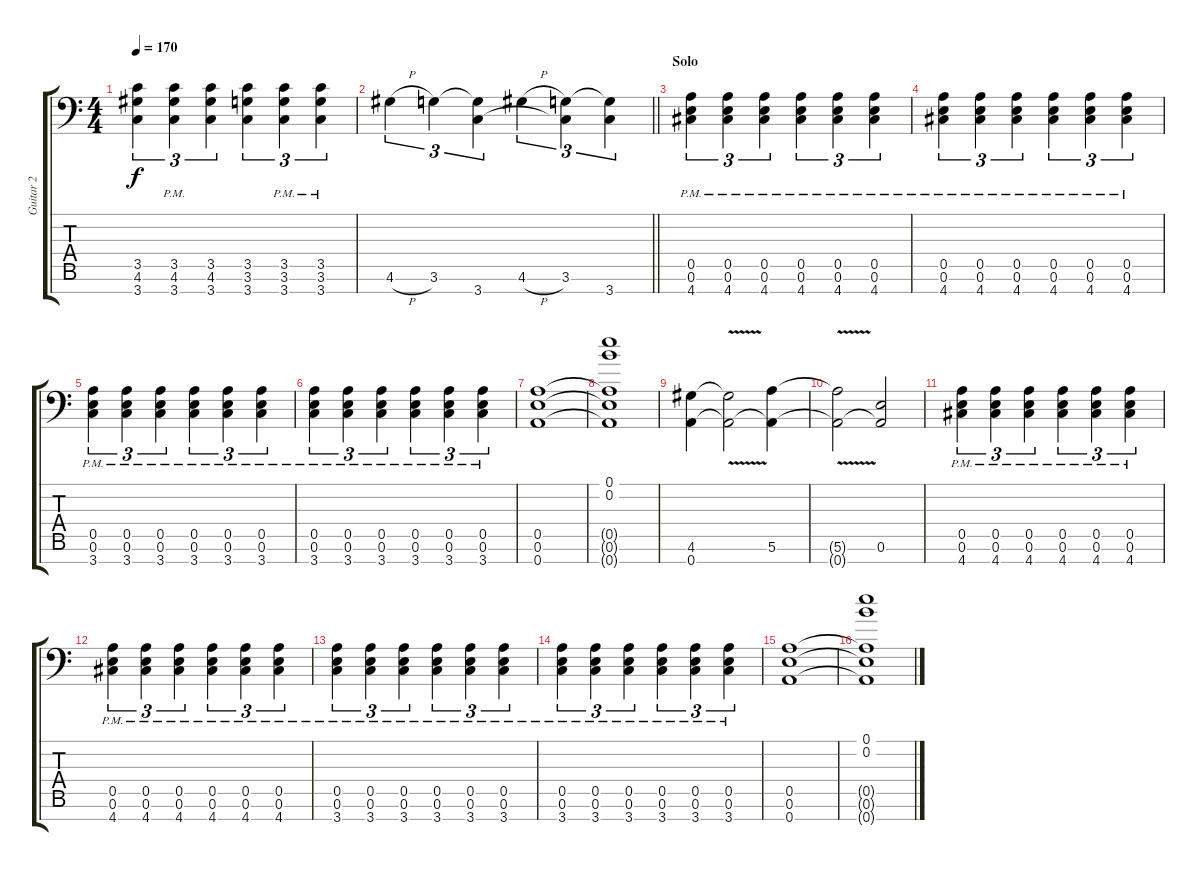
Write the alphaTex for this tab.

\track ("Guitar 2" "Guitar 2") {instrument overdrivenguitar}
\staff {score tabs}
\tuning (E4 B3 G3 D3 A2 E2 A1) {hide}
\ts (4 4)
\tempo 170
\clef f4
\ks c
(3.5 4.6 3.7).4{tu (3 2) dy f} (3.5{pm} 4.6{pm} 3.7{pm}).4{tu (3 2)} (3.5 4.6 3.7).4{tu (3 2)} (3.5 3.6 3.7).4{tu (3 2)} (3.5{pm} 3.6{pm} 3.7{pm}).4{tu (3 2)} (3.5{pm} 3.6{pm} 3.7{pm}).4{tu (3 2)} |
\barLineRight lightlight
4.6{h}.4{tu (3 2)} 3.6.4{tu (3 2)} (3.6{t} 3.7).4{tu (3 2)} 4.6{h}.4{tu (3 2)} (3.6 3.7{t}).4{tu (3 2)} (3.6{t} 3.7).4{tu (3 2)} |
\section ("" "Solo")
(0.5{pm} 0.6{pm} 4.7{pm}).4{tu (3 2)} (0.5{pm} 0.6{pm} 4.7{pm}).4{tu (3 2)} (0.5{pm} 0.6{pm} 4.7{pm}).4{tu (3 2)} (0.5{pm} 0.6{pm} 4.7{pm}).4{tu (3 2)} (0.5{pm} 0.6{pm} 4.7{pm}).4{tu (3 2)} (0.5{pm} 0.6{pm} 4.7{pm}).4{tu (3 2)} |
(0.5{pm} 0.6{pm} 4.7{pm}).4{tu (3 2)} (0.5{pm} 0.6{pm} 4.7{pm}).4{tu (3 2)} (0.5{pm} 0.6{pm} 4.7{pm}).4{tu (3 2)} (0.5{pm} 0.6{pm} 4.7{pm}).4{tu (3 2)} (0.5{pm} 0.6{pm} 4.7{pm}).4{tu (3 2)} (0.5{pm} 0.6{pm} 4.7{pm}).4{tu (3 2)} |
(0.5{pm} 0.6{pm} 3.7{pm}).4{tu (3 2)} (0.5{pm} 0.6{pm} 3.7{pm}).4{tu (3 2)} (0.5{pm} 0.6{pm} 3.7{pm}).4{tu (3 2)} (0.5{pm} 0.6{pm} 3.7{pm}).4{tu (3 2)} (0.5{pm} 0.6{pm} 3.7{pm}).4{tu (3 2)} (0.5{pm} 0.6{pm} 3.7{pm}).4{tu (3 2)} |
(0.5{pm} 0.6{pm} 3.7{pm}).4{tu (3 2)} (0.5{pm} 0.6{pm} 3.7{pm}).4{tu (3 2)} (0.5{pm} 0.6{pm} 3.7{pm}).4{tu (3 2)} (0.5{pm} 0.6{pm} 3.7{pm}).4{tu (3 2)} (0.5{pm} 0.6{pm} 3.7{pm}).4{tu (3 2)} (0.5{pm} 0.6{pm} 3.7{pm}).4{tu (3 2)} |
(0.5 0.6 0.7).1 |
(0.1 0.2 0.5{t} 0.6{t} 0.7{t}).1 |
(4.6 0.7).4 (4.6{v t} 0.7{t}).2 (5.6 0.7{t}).4 |
(5.6{v t} 0.7{t}).2 (0.6 0.7{t}).2 |
(0.5{pm} 0.6{pm} 4.7{pm}).4{tu (3 2)} (0.5{pm} 0.6{pm} 4.7{pm}).4{tu (3 2)} (0.5{pm} 0.6{pm} 4.7{pm}).4{tu (3 2)} (0.5{pm} 0.6{pm} 4.7{pm}).4{tu (3 2)} (0.5{pm} 0.6{pm} 4.7{pm}).4{tu (3 2)} (0.5{pm} 0.6{pm} 4.7{pm}).4{tu (3 2)} |
(0.5{pm} 0.6{pm} 4.7{pm}).4{tu (3 2)} (0.5{pm} 0.6{pm} 4.7{pm}).4{tu (3 2)} (0.5{pm} 0.6{pm} 4.7{pm}).4{tu (3 2)} (0.5{pm} 0.6{pm} 4.7{pm}).4{tu (3 2)} (0.5{pm} 0.6{pm} 4.7{pm}).4{tu (3 2)} (0.5{pm} 0.6{pm} 4.7{pm}).4{tu (3 2)} |
(0.5{pm} 0.6{pm} 3.7{pm}).4{tu (3 2)} (0.5{pm} 0.6{pm} 3.7{pm}).4{tu (3 2)} (0.5{pm} 0.6{pm} 3.7{pm}).4{tu (3 2)} (0.5{pm} 0.6{pm} 3.7{pm}).4{tu (3 2)} (0.5{pm} 0.6{pm} 3.7{pm}).4{tu (3 2)} (0.5{pm} 0.6{pm} 3.7{pm}).4{tu (3 2)} |
(0.5{pm} 0.6{pm} 3.7{pm}).4{tu (3 2)} (0.5{pm} 0.6{pm} 3.7{pm}).4{tu (3 2)} (0.5{pm} 0.6{pm} 3.7{pm}).4{tu (3 2)} (0.5{pm} 0.6{pm} 3.7{pm}).4{tu (3 2)} (0.5{pm} 0.6{pm} 3.7{pm}).4{tu (3 2)} (0.5{pm} 0.6{pm} 3.7{pm}).4{tu (3 2)} |
(0.5 0.6 0.7).1 |
(0.1 0.2 0.5{t} 0.6{t} 0.7{t}).1
